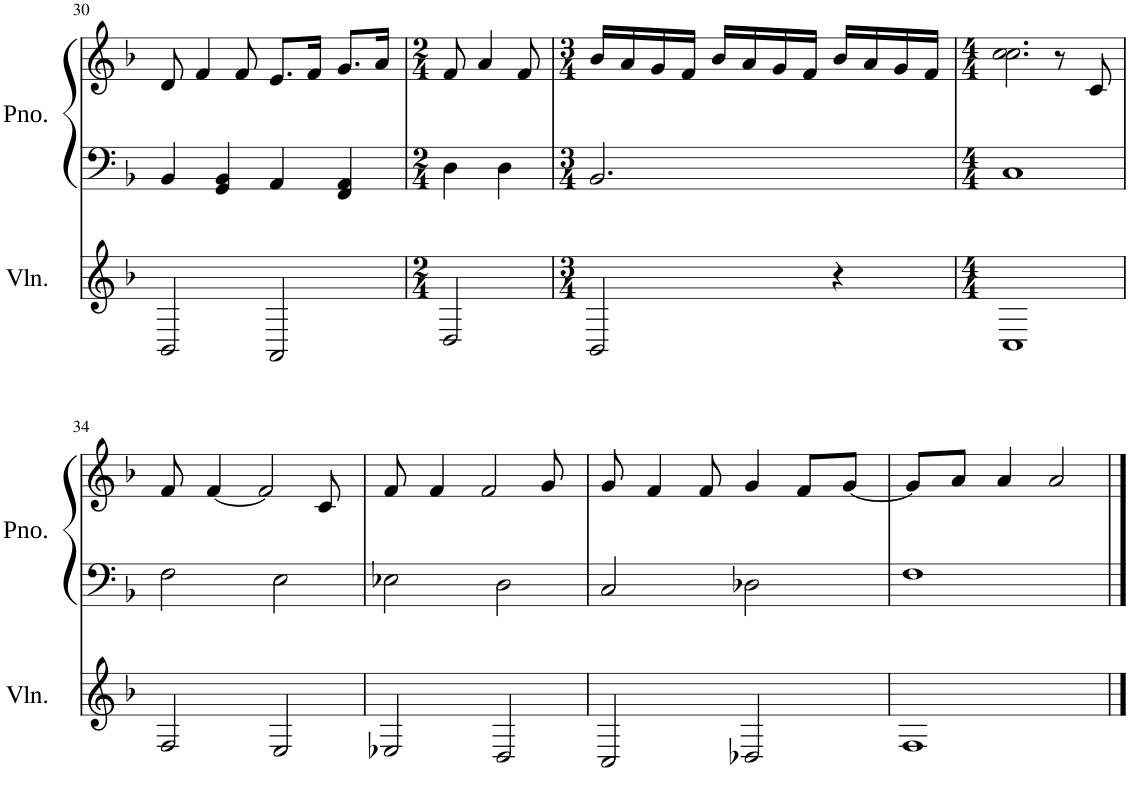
**kern	**kern	**kern
*part2	*part1	*part1
*staff3	*staff2	*staff1
*I"Violin	*I"Piano	*
*I'Vln.	*I'Pno.	*
!!LO:PB:g=z
*clefG2	*clefF4	*clefG2
*k[b-]	*k[b-]	*k[b-]
*M4/4	*M4/4	*M4/4
=30	=30	=30
2BB-/	4BB-/	8d/
.	.	4f/
.	4GG/ 4BB-/	.
.	.	8f/
2AA/	4AA/	8.e/L
.	.	16f/Jk
.	4FF/ 4AA/	8.g/L
.	.	16a/Jk
=31	=31	=31
*M2/4	*M2/4	*M2/4
2D/	4D\	8f/
.	.	4a/
.	4D\	.
.	.	8f/
=32	=32	=32
*M3/4	*M3/4	*M3/4
2BB-/	2.BB-/	16b-/LL
.	.	16a/
.	.	16g/
.	.	16f/JJ
.	.	16b-/LL
.	.	16a/
.	.	16g/
.	.	16f/JJ
4r	.	16b-/LL
.	.	16a/
.	.	16g/
.	.	16f/JJ
=33	=33	=33
*M4/4	*M4/4	*M4/4
1C	1C	2.cc\ 2.cc\
.	.	8r
.	.	8c/
!!LO:LB:g=z
=34	=34	=34
2F/	2F\	8f/
.	.	[4f/
.	.	2f/]
2E/	2E\	.
.	.	8c/
=35	=35	=35
2E-X/	2E-X\	8f/
.	.	4f/
.	.	2f/
2D/	2D\	.
.	.	8g/
=36	=36	=36
2C/	2C/	8g/
.	.	4f/
.	.	8f/
2D-X/	2D-X\	4g/
.	.	8f/L
.	.	[8g/J
=37	=37	=37
1F	1F	8g/L]
.	.	8a/J
.	.	4a/
.	.	2a/
==	==	==
*-	*-	*-
